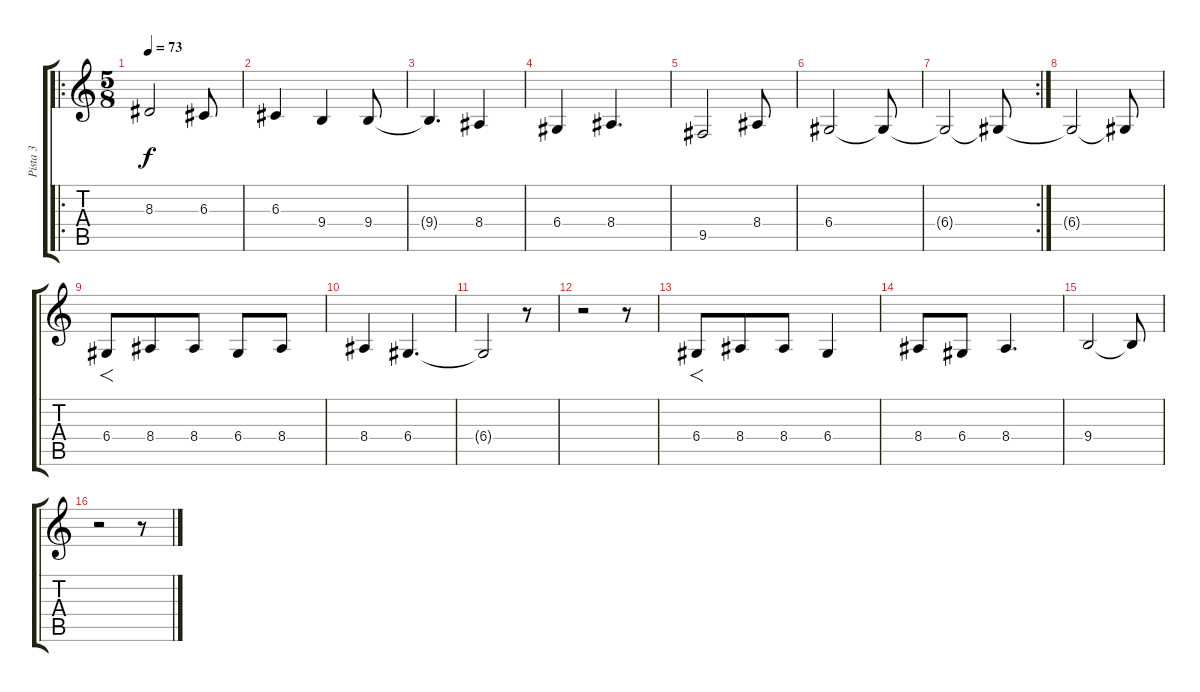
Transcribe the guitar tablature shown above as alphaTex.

\track ("Pista 3" "Pista 3") {instrument cello}
\staff {score tabs}
\tuning (E4 B3 G3 D3 A2 E2) {hide}
\ro
\ts (5 8)
\tempo 73
\clef g2
\ks c
8.3.2{dy f volume 16} 6.3.8 |
6.3.4 9.4.4 9.4.8 |
9.4{t}.4{d} 8.4.4 |
6.4.4 8.4.4{d} |
9.5.2 8.4.8 |
6.4.2 6.4{t}.8 |
\rc 2
6.4{t}.2 6.4{t}.8 |
6.4{t}.2{volume 9} 6.4{t}.8 |
6.4.8{f volume 12} 8.4.8 8.4.8 6.4.8 8.4.8 |
8.4.4 6.4.4{d} |
6.4{t}.2 r.8 |
r.2 r.8 |
6.4.8{f} 8.4.8 8.4.8 6.4.4 |
8.4.8 6.4.8 8.4.4{d} |
9.4.2 9.4{t}.8 |
r.2 r.8
